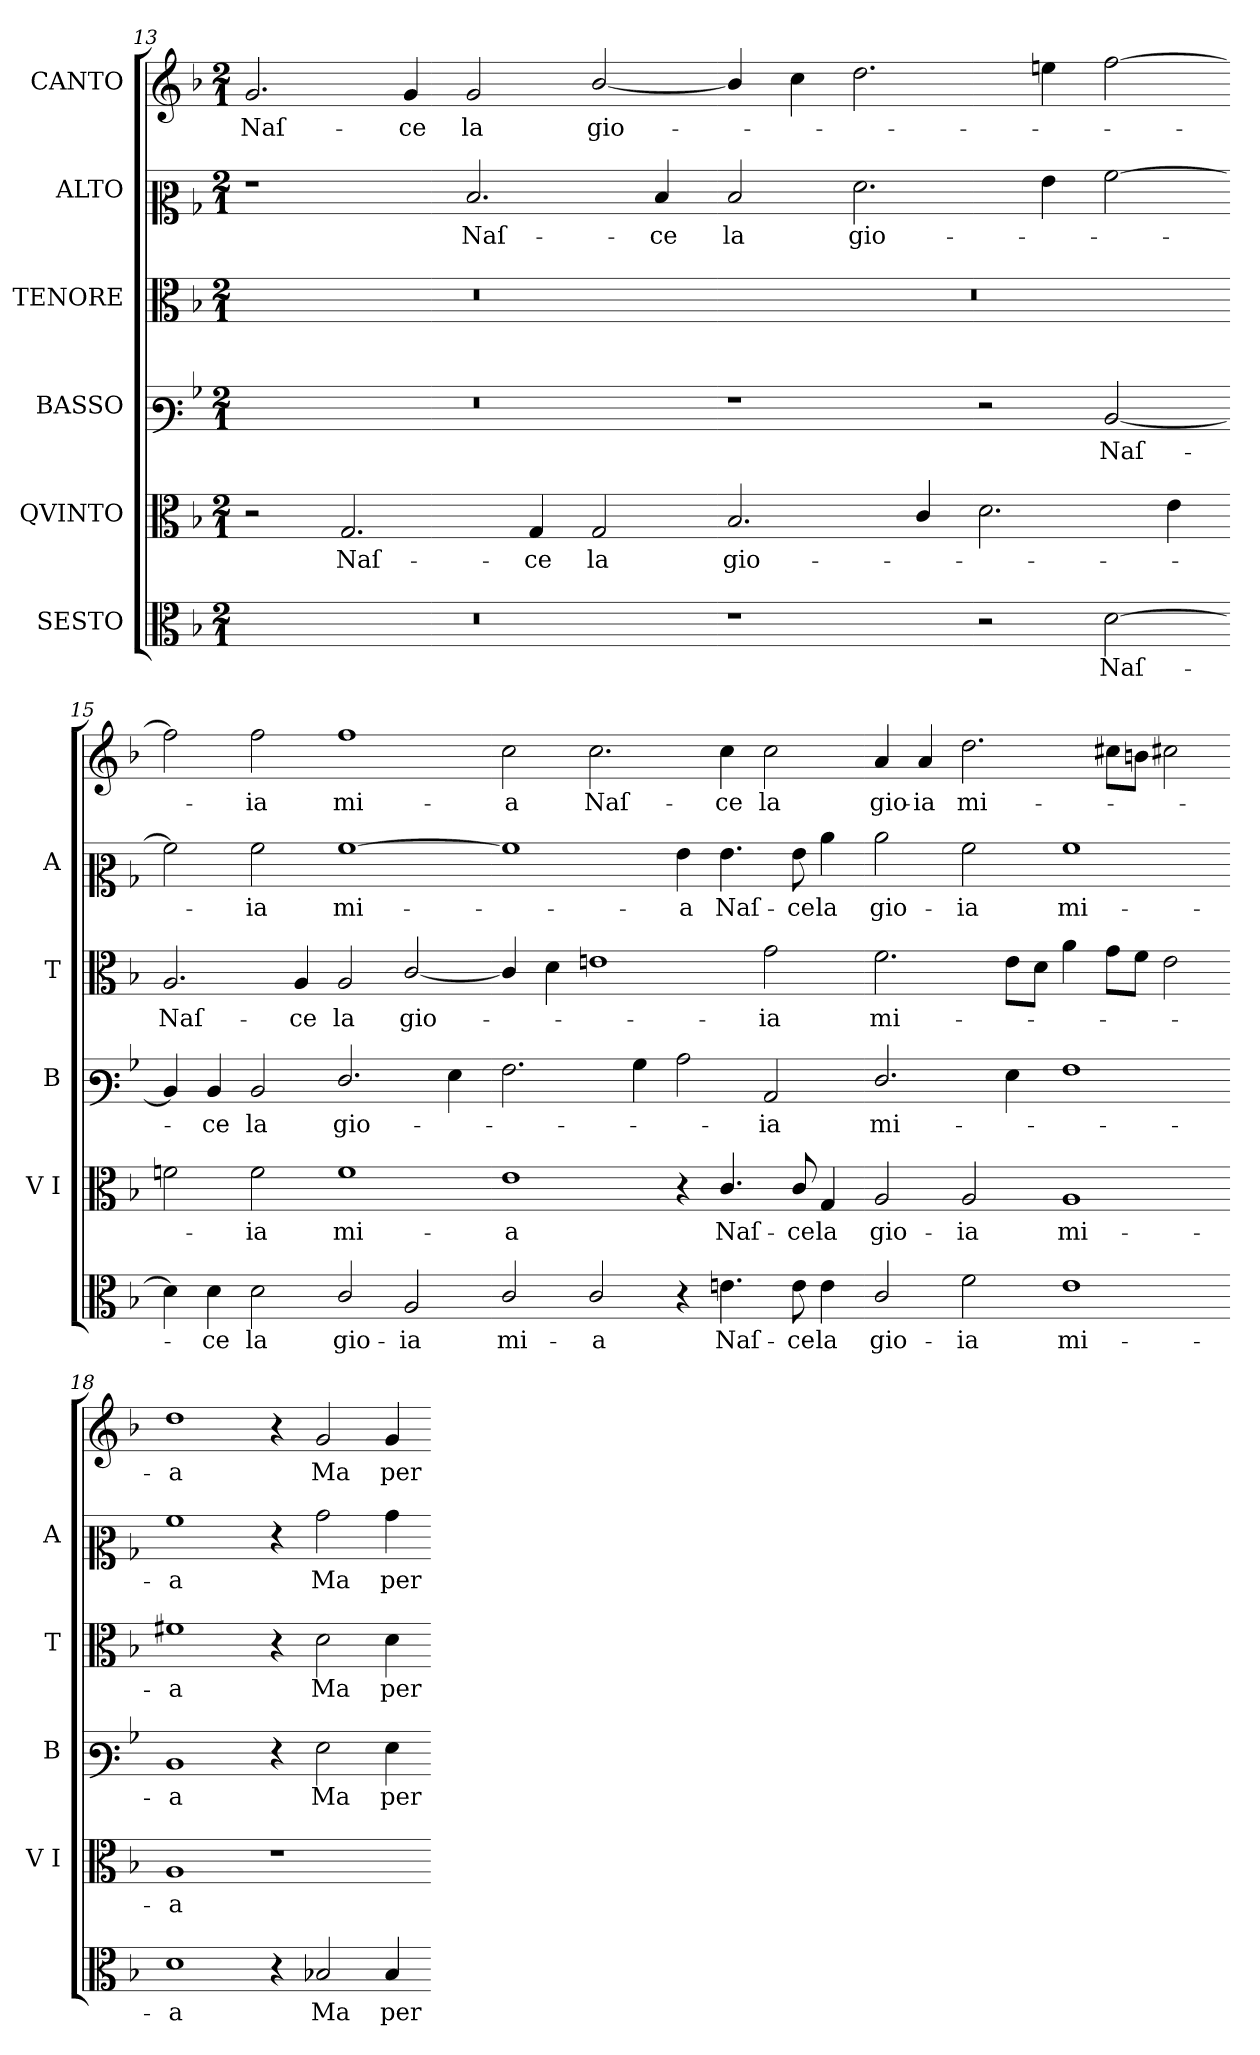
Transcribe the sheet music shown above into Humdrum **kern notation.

**kern	**text	**kern	**text	**kern	**text	**kern	**text	**kern	**text	**kern	**text
*part6	*part6	*part5	*part5	*part4	*part4	*part3	*part3	*part2	*part2	*part1	*part1
*staff6	*staff6	*staff5	*staff5	*staff4	*staff4	*staff3	*staff3	*staff2	*staff2	*staff1	*staff1
*I"SESTO	*	*I"QVINTO	*	*I"BASSO	*	*I"TENORE	*	*I"ALTO	*	*I"CANTO	*
*	*	*I'V I	*	*I'B	*	*I'T	*	*I'A	*	*	*
*clefC3	*	*clefC3	*	*clefF3	*	*clefC3	*	*clefC2	*	*clefG2	*
*k[b-]	*	*k[b-]	*	*k[b-]	*	*k[b-]	*	*k[b-]	*	*k[b-]	*
*d:	*	*d:	*	*d:	*	*d:	*	*d:	*	*d:	*
*M2/1	*	*M2/1	*	*M2/1	*	*M2/1	*	*M2/1	*	*M2/1	*
=13	=13	=13	=13	=13	=13	=13	=13	=13	=13	=13	=13
0r	.	2r	.	0r	.	0r	.	1r	.	2.g/	Naſ-
.	.	2.G/	Naſ-	.	.	.	.	.	.	.	.
.	.	.	.	.	.	.	.	.	.	4g/	-ce
.	.	.	.	.	.	.	.	2.d/	Naſ-	2g/	la
.	.	4G/	-ce	.	.	.	.	.	.	.	.
.	.	2G/	la	.	.	.	.	.	.	[2b-/	gio-
.	.	.	.	.	.	.	.	4d/	-ce	.	.
=14-	=14-	=14-	=14-	=14-	=14-	=14-	=14-	=14-	=14-	=14-	=14-
1r	.	2.B-/	gio-	1r	.	0r	.	2d/	la	4b-/]	.
.	.	.	.	.	.	.	.	.	.	4cc\	.
.	.	.	.	.	.	.	.	2.f\	gio-	2.dd\	.
.	.	4c/	.	.	.	.	.	.	.	.	.
2r	.	2.d\	.	2r	.	.	.	.	.	.	.
.	.	.	.	.	.	.	.	4g\	.	4een\	.
[2d\	Naſ-	.	.	[2D/	Naſ-	.	.	[2a\	.	[2ff\	.
.	.	4e\	.	.	.	.	.	.	.	.	.
=15-	=15-	=15-	=15-	=15-	=15-	=15-	=15-	=15-	=15-	=15-	=15-
4d\]	.	2fn\	.	4D/]	.	2.A/	Naſ-	2a\]	.	2ff\]	.
4d\	-ce	.	.	4D/	-ce	.	.	.	.	.	.
2d\	la	2f\	-ia	2D/	la	.	.	2a\	-ia	2ff\	-ia
.	.	.	.	.	.	4A/	-ce	.	.	.	.
2c/	gio-	1f	mi-	2.F/	gio-	2A/	la	[1a	mi-	1ff	mi-
2A/	-ia	.	.	.	.	[2c/	gio-	.	.	.	.
.	.	.	.	4G\	.	.	.	.	.	.	.
=16-	=16-	=16-	=16-	=16-	=16-	=16-	=16-	=16-	=16-	=16-	=16-
2c/	mi-	1e	-a	2.A\	.	4c/]	.	1a]	.	2cc\	-a
.	.	.	.	.	.	4d\	.	.	.	.	.
2c/	-a	.	.	.	.	1en	.	.	.	2.cc\	Naſ-
.	.	.	.	4B-\	.	.	.	.	.	.	.
4r	.	4r	.	2c\	.	.	.	4g\	-a	.	.
4.en\	Naſ-	4.c/	Naſ-	.	.	.	.	4.g\	Naſ-	4cc\	-ce
.	.	.	.	2C/	-ia	2g\	-ia	.	.	2cc\	la
8e\	-ce	8c/	-ce	.	.	.	.	8g\	-ce	.	.
4e\	la	4G/	la	.	.	.	.	4cc\	la	.	.
=17-	=17-	=17-	=17-	=17-	=17-	=17-	=17-	=17-	=17-	=17-	=17-
2c/	gio-	2A/	gio-	2.F/	mi-	2.f\	mi-	2cc\	gio-	4a/	gio-
.	.	.	.	.	.	.	.	.	.	4a/	-ia
2f\	-ia	2A/	-ia	.	.	.	.	2a\	-ia	2.dd\	mi-
.	.	.	.	4G\	.	8e\L	.	.	.	.	.
.	.	.	.	.	.	8d\J	.	.	.	.	.
1e	mi-	1A	mi-	1A	.	4a\	.	1a	mi-	.	.
.	.	.	.	.	.	8g\L	.	.	.	8cc#X\L	.
.	.	.	.	.	.	8f\J	.	.	.	8bn\J	.
.	.	.	.	.	.	2e\	.	.	.	2cc#X\	.
=18-	=18-	=18-	=18-	=18-	=18-	=18-	=18-	=18-	=18-	=18-	=18-
1d	-a	1A	-a	1D	-a	1f#X	-a	1a	-a	1dd	-a
4r	.	1r	.	4r	.	4r	.	4r	.	4r	.
2B-X/	Ma	.	.	2G\	Ma	2d\	Ma	2b-\	Ma	2g/	Ma
4B-/	per-	.	.	4G\	per-	4d\	per-	4b-\	per-	4g/	per-
=-	=-	=-	=-	=-	=-	=-	=-	=-	=-	=-	=-
*-	*-	*-	*-	*-	*-	*-	*-	*-	*-	*-	*-
